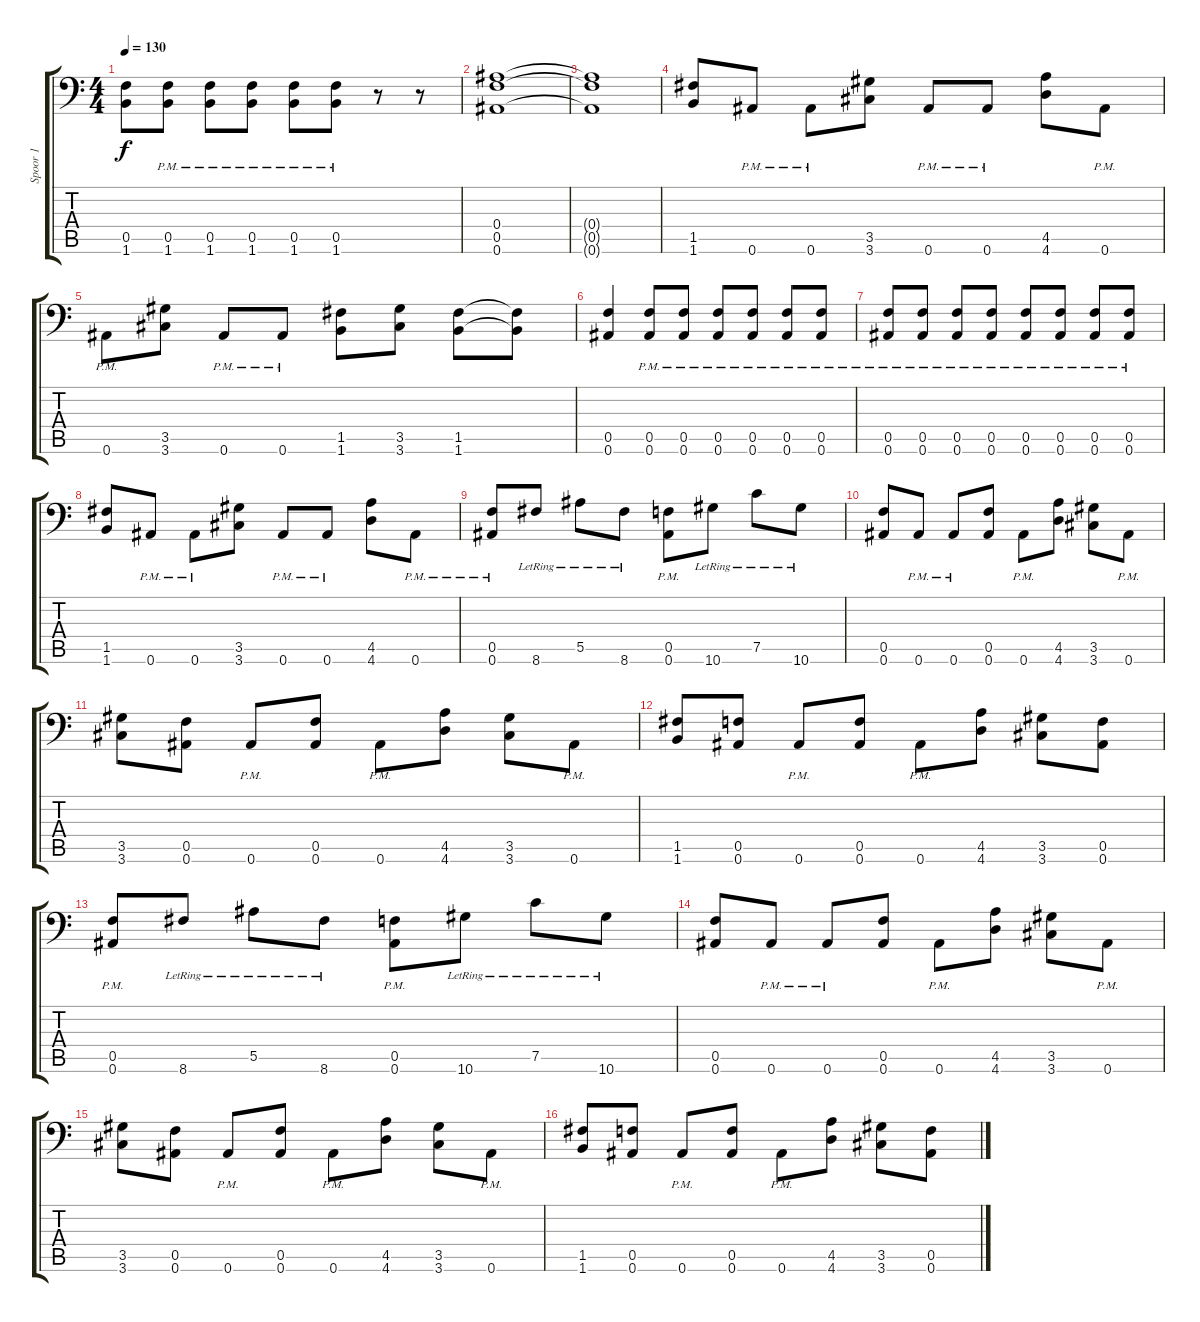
\track ("Spoor 1" "Spoor 1") {instrument distortionguitar}
\staff {score tabs}
\tuning (C4 G3 Eb3 Bb2 F2 Bb1) {hide}
\ts (4 4)
\tempo 130
\clef f4
\ks c
(0.5 1.6).8{dy f} (0.5{pm} 1.6{pm}).8 (0.5{pm} 1.6{pm}).8 (0.5{pm} 1.6{pm}).8 (0.5{pm} 1.6{pm}).8 (0.5{pm} 1.6{pm}).8 r.8 r.8 |
(0.4 0.5 0.6).1 |
(0.4{t} 0.5{t} 0.6{t}).1 |
(1.5 1.6).8 0.6{pm}.8 0.6{pm}.8 (3.5 3.6).8 0.6{pm}.8 0.6{pm}.8 (4.5 4.6).8 0.6{pm}.8 |
0.6{pm}.8 (3.5 3.6).8 0.6{pm}.8 0.6{pm}.8 (1.5 1.6).8 (3.5 3.6).8 (1.5 1.6).8 (1.5{t} 1.6{t}).8 |
(0.5 0.6).4 (0.5{pm} 0.6{pm}).8 (0.5{pm} 0.6{pm}).8 (0.5{pm} 0.6{pm}).8 (0.5{pm} 0.6{pm}).8 (0.5{pm} 0.6{pm}).8 (0.5{pm} 0.6{pm}).8 |
(0.5{pm} 0.6{pm}).8 (0.5{pm} 0.6{pm}).8 (0.5{pm} 0.6{pm}).8 (0.5{pm} 0.6{pm}).8 (0.5{pm} 0.6{pm}).8 (0.5{pm} 0.6{pm}).8 (0.5{pm} 0.6{pm}).8 (0.5{pm} 0.6{pm}).8 |
(1.5 1.6).8 0.6{pm}.8 0.6{pm}.8 (3.5 3.6).8 0.6{pm}.8 0.6{pm}.8 (4.5 4.6).8 0.6{pm}.8 |
(0.5{pm} 0.6{pm}).8 8.6{lr}.8 5.5{lr}.8 8.6{lr}.8 (0.5{pm} 0.6{pm}).8 10.6{lr}.8 7.5{lr}.8 10.6{lr}.8 |
(0.5 0.6).8 0.6{pm}.8 0.6{pm}.8 (0.5 0.6).8 0.6{pm}.8 (4.5 4.6).8 (3.5 3.6).8 0.6{pm}.8 |
(3.5 3.6).8 (0.5 0.6).8 0.6{pm}.8 (0.5 0.6).8 0.6{pm}.8 (4.5 4.6).8 (3.5 3.6).8 0.6{pm}.8 |
(1.5 1.6).8 (0.5 0.6).8 0.6{pm}.8 (0.5 0.6).8 0.6{pm}.8 (4.5 4.6).8 (3.5 3.6).8 (0.5 0.6).8 |
(0.5{pm} 0.6{pm}).8 8.6{lr}.8 5.5{lr}.8 8.6{lr}.8 (0.5{pm} 0.6{pm}).8 10.6{lr}.8 7.5{lr}.8 10.6{lr}.8 |
(0.5 0.6).8 0.6{pm}.8 0.6{pm}.8 (0.5 0.6).8 0.6{pm}.8 (4.5 4.6).8 (3.5 3.6).8 0.6{pm}.8 |
(3.5 3.6).8 (0.5 0.6).8 0.6{pm}.8 (0.5 0.6).8 0.6{pm}.8 (4.5 4.6).8 (3.5 3.6).8 0.6{pm}.8 |
(1.5 1.6).8 (0.5 0.6).8 0.6{pm}.8 (0.5 0.6).8 0.6{pm}.8 (4.5 4.6).8 (3.5 3.6).8 (0.5 0.6).8
